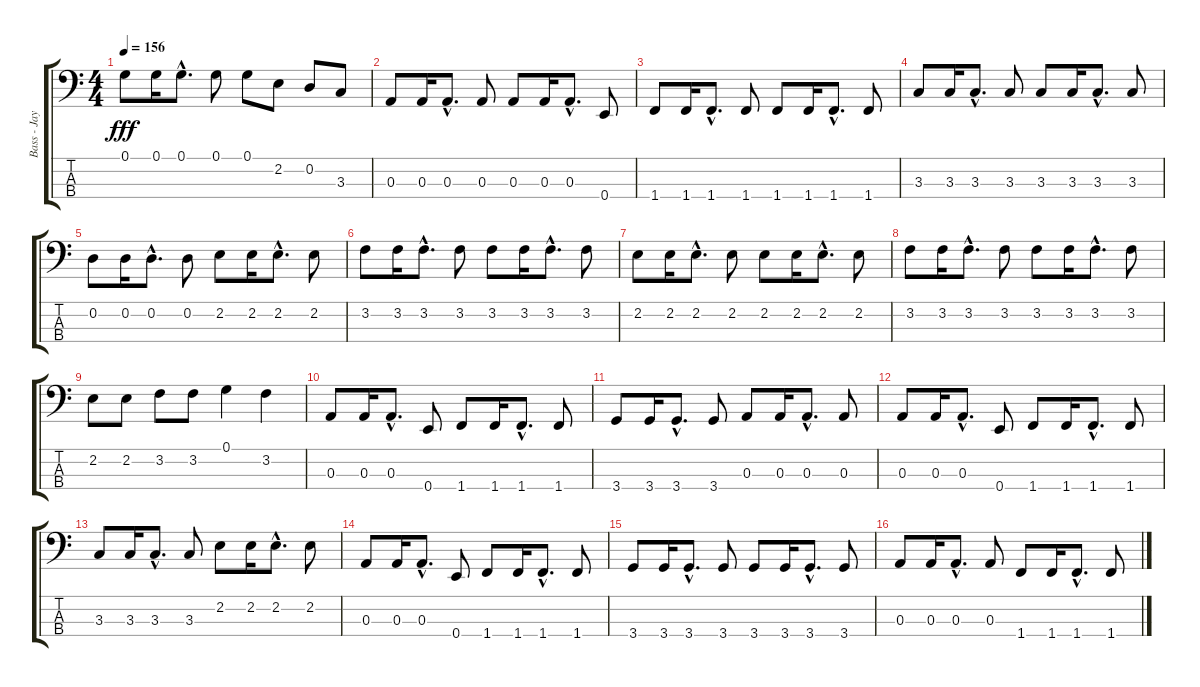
\track ("Bass - Jay Bentley" "Bass - Jay") {instrument electricbassfinger}
\staff {score tabs}
\tuning (G2 D2 A1 E1) {hide}
\ts (4 4)
\tempo 156
\clef f4
\ks c
0.1.8{dy fff} 0.1.16 0.1{hac}.8{d} 0.1.8 0.1.8 2.2.8 0.2.8 3.3.8 |
0.3.8 0.3.16 0.3{hac}.8{d} 0.3.8 0.3.8 0.3.16 0.3{hac}.8{d} 0.4.8 |
1.4.8 1.4.16 1.4{hac}.8{d} 1.4.8 1.4.8 1.4.16 1.4{hac}.8{d} 1.4.8 |
3.3.8 3.3.16 3.3{hac}.8{d} 3.3.8 3.3.8 3.3.16 3.3{hac}.8{d} 3.3.8 |
0.2.8 0.2.16 0.2{hac}.8{d} 0.2.8 2.2.8 2.2.16 2.2{hac}.8{d} 2.2.8 |
3.2.8 3.2.16 3.2{hac}.8{d} 3.2.8 3.2.8 3.2.16 3.2{hac}.8{d} 3.2.8 |
2.2.8 2.2.16 2.2{hac}.8{d} 2.2.8 2.2.8 2.2.16 2.2{hac}.8{d} 2.2.8 |
3.2.8 3.2.16 3.2{hac}.8{d} 3.2.8 3.2.8 3.2.16 3.2{hac}.8{d} 3.2.8 |
2.2.8 2.2.8 3.2.8 3.2.8 0.1.4 3.2.4 |
0.3.8 0.3.16 0.3{hac}.8{d} 0.4.8 1.4.8 1.4.16 1.4{hac}.8{d} 1.4.8 |
3.4.8 3.4.16 3.4{hac}.8{d} 3.4.8 0.3.8 0.3.16 0.3{hac}.8{d} 0.3.8 |
0.3.8 0.3.16 0.3{hac}.8{d} 0.4.8 1.4.8 1.4.16 1.4{hac}.8{d} 1.4.8 |
3.3.8 3.3.16 3.3{hac}.8{d} 3.3.8 2.2.8 2.2.16 2.2{hac}.8{d} 2.2.8 |
0.3.8 0.3.16 0.3{hac}.8{d} 0.4.8 1.4.8 1.4.16 1.4{hac}.8{d} 1.4.8 |
3.4.8 3.4.16 3.4{hac}.8{d} 3.4.8 3.4.8 3.4.16 3.4{hac}.8{d} 3.4.8 |
0.3.8 0.3.16 0.3{hac}.8{d} 0.3.8 1.4.8 1.4.16 1.4{hac}.8{d} 1.4.8
